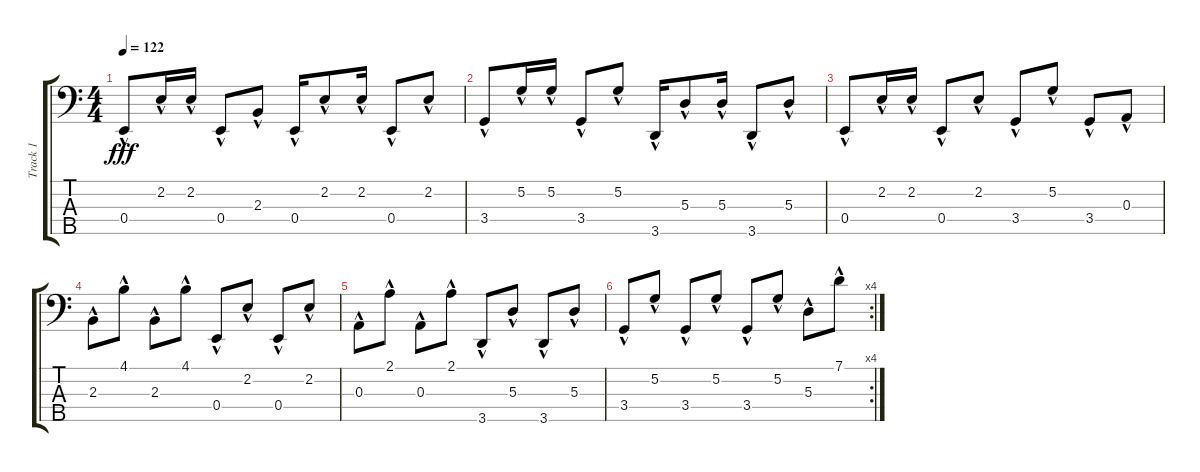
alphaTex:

\track ("Track 1" "Track 1") {instrument electricbassfinger}
\staff {score tabs}
\tuning (G2 D2 A1 E1 B0) {hide}
\ts (4 4)
\tempo 122
\clef f4
\ks c
0.4{hac}.8{dy fff} 2.2{hac}.16 2.2{hac}.16 0.4{hac}.8 2.3{hac}.8 0.4{hac}.16 2.2{hac}.8 2.2{hac}.16 0.4{hac}.8 2.2{hac}.8 |
3.4{hac}.8 5.2{hac}.16 5.2{hac}.16 3.4{hac}.8 5.2{hac}.8 3.5{hac}.16 5.3{hac}.8 5.3{hac}.16 3.5{hac}.8 5.3{hac}.8 |
0.4{hac}.8 2.2{hac}.16 2.2{hac}.16 0.4{hac}.8 2.2{hac}.8 3.4{hac}.8 5.2{hac}.8 3.4{hac}.8 0.3{hac}.8 |
2.3{hac}.8 4.1{hac}.8 2.3{hac}.8 4.1{hac}.8 0.4{hac}.8 2.2{hac}.8 0.4{hac}.8 2.2{hac}.8 |
0.3{hac}.8 2.1{hac}.8 0.3{hac}.8 2.1{hac}.8 3.5{hac}.8 5.3{hac}.8 3.5{hac}.8 5.3{hac}.8 |
\rc 4
3.4{hac}.8 5.2{hac}.8 3.4{hac}.8 5.2{hac}.8 3.4{hac}.8 5.2{hac}.8 5.3{hac}.8 7.1{hac}.8
